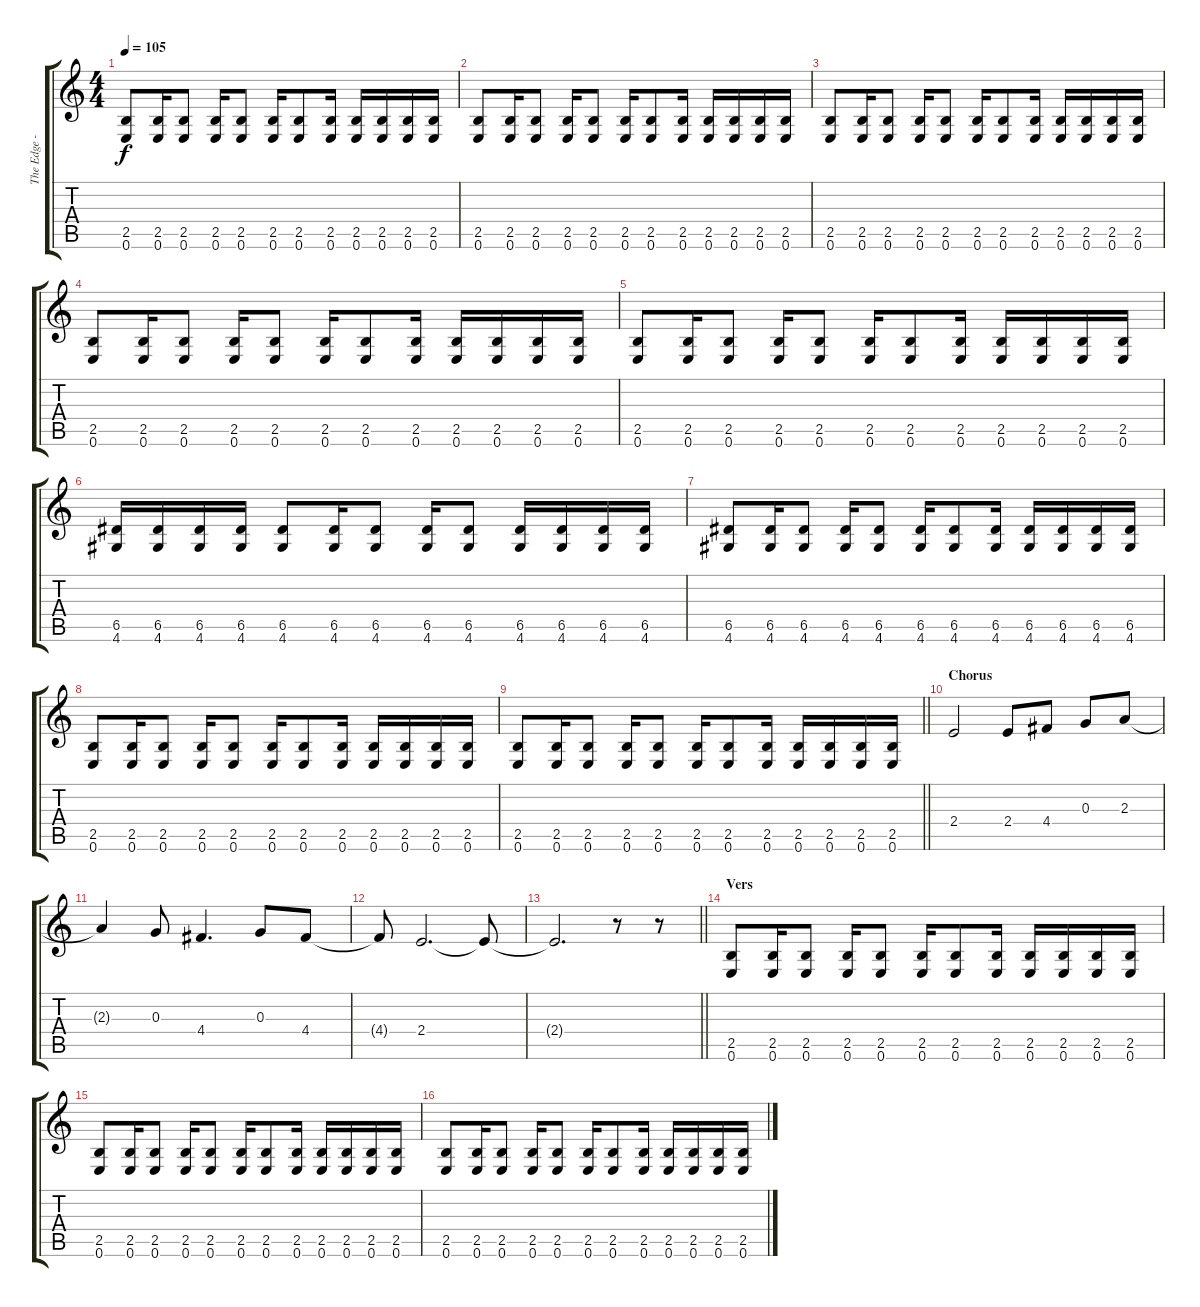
\track ("The Edge - Lead" "The Edge -") {instrument overdrivenguitar}
\staff {score tabs}
\tuning (E4 B3 G3 D3 A2 E2) {hide}
\ts (4 4)
\tempo 105
\clef g2
\ks c
(2.5 0.6).8{dy f} (2.5 0.6).16 (2.5 0.6).8 (2.5 0.6).16 (2.5 0.6).8 (2.5 0.6).16 (2.5 0.6).8 (2.5 0.6).16 (2.5 0.6).16 (2.5 0.6).16 (2.5 0.6).16 (2.5 0.6).16 |
(2.5 0.6).8{instrument overdrivenguitar} (2.5 0.6).16 (2.5 0.6).8 (2.5 0.6).16 (2.5 0.6).8 (2.5 0.6).16 (2.5 0.6).8 (2.5 0.6).16 (2.5 0.6).16 (2.5 0.6).16 (2.5 0.6).16 (2.5 0.6).16 |
(2.5 0.6).8 (2.5 0.6).16 (2.5 0.6).8 (2.5 0.6).16 (2.5 0.6).8 (2.5 0.6).16 (2.5 0.6).8 (2.5 0.6).16 (2.5 0.6).16 (2.5 0.6).16 (2.5 0.6).16 (2.5 0.6).16 |
(2.5 0.6).8 (2.5 0.6).16 (2.5 0.6).8 (2.5 0.6).16 (2.5 0.6).8 (2.5 0.6).16 (2.5 0.6).8 (2.5 0.6).16 (2.5 0.6).16 (2.5 0.6).16 (2.5 0.6).16 (2.5 0.6).16 |
(2.5 0.6).8 (2.5 0.6).16 (2.5 0.6).8 (2.5 0.6).16 (2.5 0.6).8 (2.5 0.6).16 (2.5 0.6).8 (2.5 0.6).16 (2.5 0.6).16 (2.5 0.6).16 (2.5 0.6).16 (2.5 0.6).16 |
(6.5 4.6).16 (6.5 4.6).16 (6.5 4.6).16 (6.5 4.6).16 (6.5 4.6).8 (6.5 4.6).16 (6.5 4.6).8 (6.5 4.6).16 (6.5 4.6).8 (6.5 4.6).16 (6.5 4.6).16 (6.5 4.6).16 (6.5 4.6).16 |
(6.5 4.6).8 (6.5 4.6).16 (6.5 4.6).8 (6.5 4.6).16 (6.5 4.6).8 (6.5 4.6).16 (6.5 4.6).8 (6.5 4.6).16 (6.5 4.6).16 (6.5 4.6).16 (6.5 4.6).16 (6.5 4.6).16 |
(2.5 0.6).8 (2.5 0.6).16 (2.5 0.6).8 (2.5 0.6).16 (2.5 0.6).8 (2.5 0.6).16 (2.5 0.6).8 (2.5 0.6).16 (2.5 0.6).16 (2.5 0.6).16 (2.5 0.6).16 (2.5 0.6).16 |
\barLineRight lightlight
(2.5 0.6).8 (2.5 0.6).16 (2.5 0.6).8 (2.5 0.6).16 (2.5 0.6).8 (2.5 0.6).16 (2.5 0.6).8 (2.5 0.6).16 (2.5 0.6).16 (2.5 0.6).16 (2.5 0.6).16 (2.5 0.6).16 |
\section ("" "Chorus")
2.4.2{instrument electricguitarjazz} 2.4.8 4.4.8 0.3.8 2.3.8 |
2.3{t}.4 0.3.8 4.4.4{d} 0.3.8 4.4.8 |
4.4{t}.8 2.4.2{d} 2.4{t}.8 |
\barLineRight lightlight
2.4{t}.2{d} r.8 r.8{instrument overdrivenguitar} |
\section ("" "Vers")
(2.5 0.6).8{instrument overdrivenguitar} (2.5 0.6).16 (2.5 0.6).8 (2.5 0.6).16 (2.5 0.6).8 (2.5 0.6).16 (2.5 0.6).8 (2.5 0.6).16 (2.5 0.6).16 (2.5 0.6).16 (2.5 0.6).16 (2.5 0.6).16 |
(2.5 0.6).8 (2.5 0.6).16 (2.5 0.6).8 (2.5 0.6).16 (2.5 0.6).8 (2.5 0.6).16 (2.5 0.6).8 (2.5 0.6).16 (2.5 0.6).16 (2.5 0.6).16 (2.5 0.6).16 (2.5 0.6).16 |
(2.5 0.6).8 (2.5 0.6).16 (2.5 0.6).8 (2.5 0.6).16 (2.5 0.6).8 (2.5 0.6).16 (2.5 0.6).8 (2.5 0.6).16 (2.5 0.6).16 (2.5 0.6).16 (2.5 0.6).16 (2.5 0.6).16
